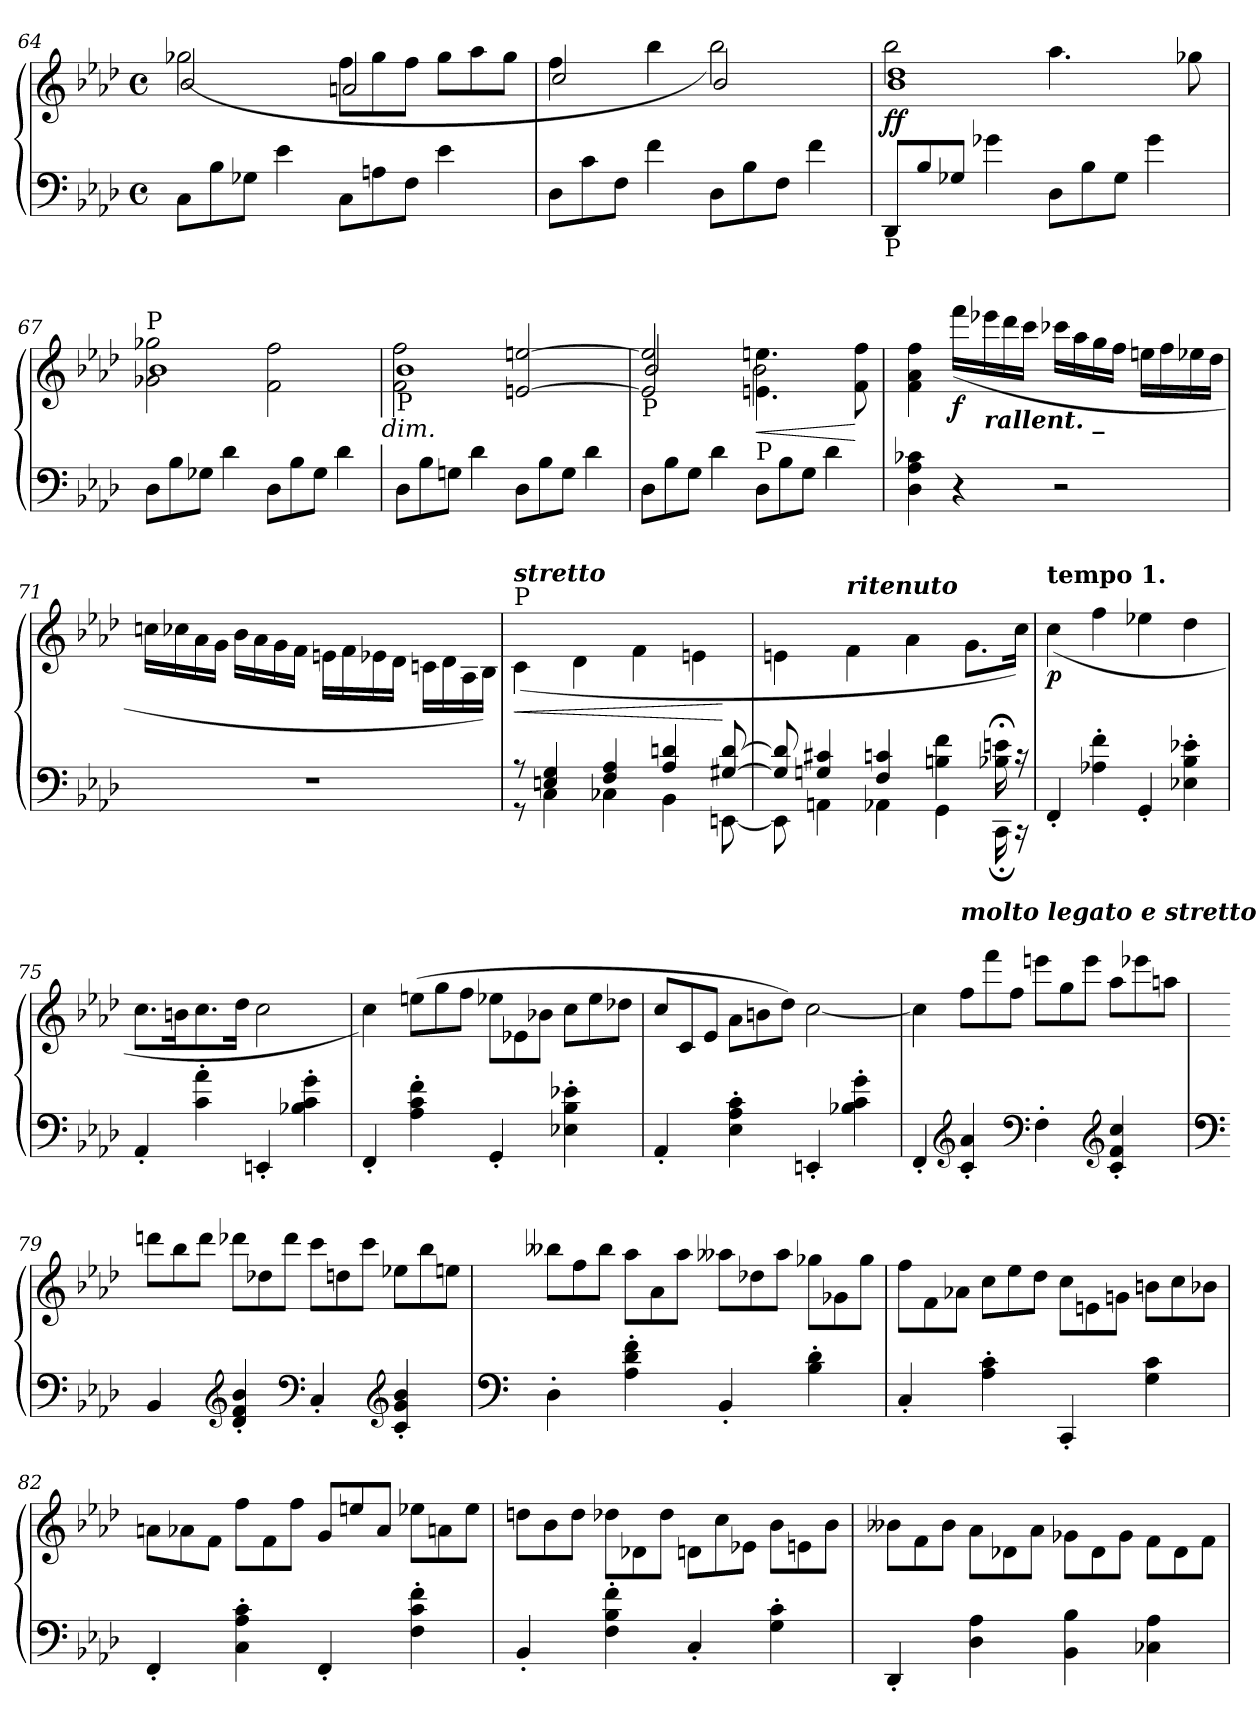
**kern	**kern	**dynam
*part1	*part1	*part1
*staff2	*staff1	*staff1/2
*clefF4	*clefG2	*
*k[b-e-a-d-]	*k[b-e-a-d-]	*
*f:	*f:	*
*M4/4	*M4/4	*
*met(c)	*met(c)	*
*Xtuplet	*	*
=64	=64	=64
*	*^	*
*	*	*^	*
12C\L	4ryy	(>2gg-X\	2b-/	.
12B-\	.	.	.	.
12G-X\J	.	.	.	.
4e-\	4ryy	.	.	.
*	*	*Xtuplet	*	*
12C\L	4ryy	12ff\L	2an/	.
12An\	.	12gg-\	.	.
12F\J	.	12ff\J	.	.
4e-\	4ryy	12gg-\L	.	.
.	.	12aa-\	.	.
.	.	12gg-\J	.	.
!!LO:LB:g=z	!!	!!
=65	=65	=65	=65	=65
12D-\L	1ryy	4ff\	2cc/	.
12c\	.	.	.	.
12F\J	.	.	.	.
4f\	.	4bb-\	.	.
12D-\L	.	2bb-\)	2b-/	.
12B-\	.	.	.	.
12F\J	.	.	.	.
4f\	.	.	.	.
=66	=66	=66	=66	=66
!LO:TX:b:t=P	!	!	!	!
!	!	!	!	!LO:DY:b
!	!	!	!	!LO:DY:n=1:b
12DD-/L	4ryy	(>2bb-\	1b- 1dd-	f f
12B-/	.	.	.	.
12G-X/J	.	.	.	.
4g-X\	4ryy	.	.	.
12D-\L	4ryy	4.aa-\	.	.
12B-\	.	.	.	.
12G-\J	.	.	.	.
4g-\	4ryy	.	.	.
.	.	8gg-X\	.	.
=67	=67	=67	=67	=67
!	!LO:TX:a:t=P	!	!	!
12D-\L	1ryy	2g-X\ 2gg-X\	1b-	.
12B-\	.	.	.	.
12G-X\J	.	.	.	.
4d-\)	.	.	.	.
12D-\L	.	2f\ 2ff\	.	.
12B-\	.	.	.	.
12G-\J	.	.	.	.
4d-\	.	.	.	.
!	!LO:TX:b:i:t=dim.	!	!	!
=68	=68	=68	=68	=68
!	!LO:TX:b:t=P	!	!	!
12D-\L	1b-	2ryy	2f\ 2ff\	.
12B-\	.	.	.	.
12Gn\J	.	.	.	.
4d-\	.	.	.	.
12D-\L	.	4ryy	[2en/ [2een/	.
12B-\	.	.	.	.
12G\J	.	.	.	.
4d-\	.	4ryy	.	]
!!LO:LB:g=z	!!	!!
=69	=69	=69	=69	=69
!	!LO:TX:b:t=P	!	!	!
12D-\L	2ryy	2e/] 2ee/]	2b-/	.
12B-\	.	.	.	.
12G\J	.	.	.	.
4d-\	.	.	.	.
!	!LO:TX:b:t=P	!	!	!
!	!	!	!	!LO:HP:b
12D-\L	4ryy	4.en\ 4.een\	2b-\	<
12B-\	.	.	.	.
12G\J	.	.	.	.
4d-\	8ryy	.	.	.
.	8ryy	8f\ 8ff\	.	[
*	*	*v	*v	*
=70	=70	=70	=70
4D-\ 4A-\ 4c-X\	1ryy	4f\ 4a-\ 4ff\	.
!	!	!	!LO:DY:b
4r	.	(>16fff\LL	f
!	!	!LO:TX:b:Bi:t=rallent. _	!
.	.	16eee-X\	.
.	.	16ddd-\	.
.	.	16ccc\JJ	.
2r	.	16ccc-X\LL	.
.	.	16aa-\	.
.	.	16gg\	.
.	.	16ff\JJ	.
.	.	16een\LL	.
.	.	16ff\	.
.	.	16ee-X\	.
.	.	16dd-\JJ	.
!!LO:PB:g=z	!!
=71	=71	=71	=71
1rF	1ryy	16ccn\LL	.
.	.	16cc-X\	.
.	.	16a-\	.
.	.	16g\JJ	.
.	.	16b-\LL	.
.	.	16a-\	.
.	.	16g\	.
.	.	16f\JJ	.
.	.	16en\LL	.
.	.	16f\	.
.	.	16e-X\	.
.	.	16d-\JJ	.
.	.	16cn\LL	.
.	.	16d-\	.
.	.	16A-\	.
.	.	16B-\JJ)	.
=72	=72	=72	=72
*^	*	*	*
!	!	!LO:TX:a:t=P	!	!
!	!	!LO:TX:a:Bi:t=stretto	!	!
!	!	!	!	!LO:HP:b
*	*	*	*^	*
8rA	8rGG	1ryy	(>4c\	2ryy	<
4En/ 4G/	4C\	.	.	.	.
.	.	.	4d-\	.	.
4F/ 4A-/	4C-X\	.	.	.	.
.	.	.	4f\	4ryy	.
4A-/ 4dn/	4BB-\	.	.	.	.
.	.	.	4en\	8ryy	.
[8G#X/ [8d/	[8EEn\	.	.	8ryy	[
*	*	*	*v	*v	*
=73	=73	=73	=73	=73
8G#/] 8d/]	8EE\]	1ryy	4en\	.
4Gn/ 4c#X/	4AAn\	.	.	.
!	!	!	!LO:TX:a:Bi:t=ritenuto	!
.	.	.	4f\	.
4F/ 4cn/	4AA-X\	.	.	.
.	.	.	4a-\	.
4Bn\ 4f\	4GG\	.	.	.
.	.	.	8.g\L	.
16B-X\; 16en\;	16CC;\	.	.	.
16rc	16r	.	16cc\Jk)	.
!!LO:LB:g=z	!!
=74	=74	=74	=74	=74
!	!	!LO:TX:a:B:t=tempo 1.	!	!
!	!	!	!	!LO:DY:b
*v	*v	*	*	*
4FF'/	1ryy	(>4cc\	p
4A-X\' 4f\'	.	4ff\	.
4GG'/	.	4ee-X\	.
4E-X\' 4B-\' 4e-X\'	.	4dd-\	.
=75	=75	=75	=75
4AA-'/	1ryy	8.cc\L	.
.	.	16bn\K	.
4c\' 4a-\'	.	8.cc\	.
.	.	16dd-\Jk	.
4EEn'/	.	2cc\	.
4B-X\' 4c\' 4g\'	.	.	.
=76	=76	=76	=76
4FF'/	1ryy	4cc\)	.
4A-\' 4c\' 4f\'	.	(>12een\L	.
.	.	12gg\	.
.	.	12ff\J	.
4GG'/	.	12ee-X\L	.
.	.	12e-X\	.
.	.	12b-X\J	.
4E-X\' 4B-\' 4e-X\'	.	12cc\L	.
.	.	12ee-\	.
.	.	12dd-X\J	.
=77	=77	=77	=77
4AA-'/	1ryy	12cc/L	.
.	.	12c/	.
.	.	12e-/J	.
4E-\' 4A-\' 4c\'	.	12a-\L	.
.	.	12bn\	.
.	.	12dd-\J)	.
4EEn'/	.	[2cc\	.
4B-X\' 4c\' 4g\'	.	.	.
!!LO:LB:g=z	!!
=78	=78	=78	=78
4FF'/	1ryy	4cc\]	.
*clefG2	*	*	*
!	!	!LO:TX:a:Bi:t=molto legato e stretto	!
4c/' 4a-/'	.	12ff\L	.
.	.	12fff\	.
.	.	12ff\J	.
*clefF4	*	*	*
4F'\	.	12eeen\L	.
.	.	12gg\	.
.	.	12eee\J	.
*clefG2	*	*	*
4c/' 4f/' 4cc/'	.	12aa-\L	.
.	.	12eee-X\	.
.	.	12aan\J	.
=79	=79	=79	=79
*clefF4	*	*	*
4BB-/	1ryy	12dddn\L	.
.	.	12bb-\	.
.	.	12ddd\J	.
*clefG2	*	*	*
4d-/' 4f/' 4b-/'	.	12ddd-X\L	.
.	.	12dd-X\	.
.	.	12ddd-\J	.
*clefF4	*	*	*
4C'/	.	12ccc\L	.
.	.	12ddn\	.
.	.	12ccc\J	.
*clefG2	*	*	*
4c/' 4g/' 4b-/'	.	12ee-X\L	.
.	.	12bb-\	.
.	.	12een\J	.
!!LO:LB:g=z	!!
=80	=80	=80	=80
*clefF4	*	*	*
4D-'\	1ryy	12bb--X\L	.
.	.	12ff\	.
.	.	12bb--\J	.
4A-\' 4d-\' 4f\'	.	12aa-\L	.
.	.	12a-\	.
.	.	12aa-\J	.
4BB-'/	.	12aa--X\L	.
.	.	12dd-X\	.
.	.	12aa--\J	.
4B-\' 4d-\'	.	12gg-X\L	.
.	.	12g-X\	.
.	.	12gg-\J	.
=81	=81	=81	=81
4C'/	1ryy	12ff\L	.
.	.	12f\	.
.	.	12a-X\J	.
4A-\' 4c\'	.	12cc\L	.
.	.	12ee-\	.
.	.	12dd-\J	.
4CC'/	.	12cc\L	.
.	.	12en\	.
.	.	12gn\J	.
4G\ 4c\	.	12bn\L	.
.	.	12cc\	.
.	.	12b-X\J	.
!!LO:LB:g=z	!!
=82	=82	=82	=82
4FF'/	1ryy	12an\L	.
.	.	12a-X\	.
.	.	12f\J	.
4C\' 4A-\' 4c\'	.	12ff\L	.
.	.	12f\	.
.	.	12ff\J	.
4FF'/	.	12g/L	.
.	.	12een/	.
.	.	12a-/J	.
4F\' 4c\' 4f\'	.	12ee-X\L	.
.	.	12an\	.
.	.	12ee-\J	.
=83	=83	=83	=83
4BB-'/	1ryy	12ddn\L	.
.	.	12b-\	.
.	.	12dd\J	.
4F\' 4B-\' 4f\'	.	12dd-X\L	.
.	.	12d-X\	.
.	.	12dd-\J	.
4C'/	.	12dn\L	.
.	.	12cc\	.
.	.	12e-X\J	.
4G\' 4c\'	.	12b-\L	.
.	.	12en\	.
.	.	12b-\J	.
=84	=84	=84	=84
4DD-'/	1ryy	12b--X\L	.
.	.	12f\	.
.	.	12b--\J	.
4D-\ 4A-\	.	12a-\L	.
.	.	12d-X\	.
.	.	12a-\J	.
4BB-\ 4B-\	.	12g-X\L	.
.	.	12d-\	.
.	.	12g-\J	.
4C-X\ 4A-\	.	12f\L	.
.	.	12d-\	.
.	.	12f\J	.
*	*v	*v	*
=	=	=
*-	*-	*-
